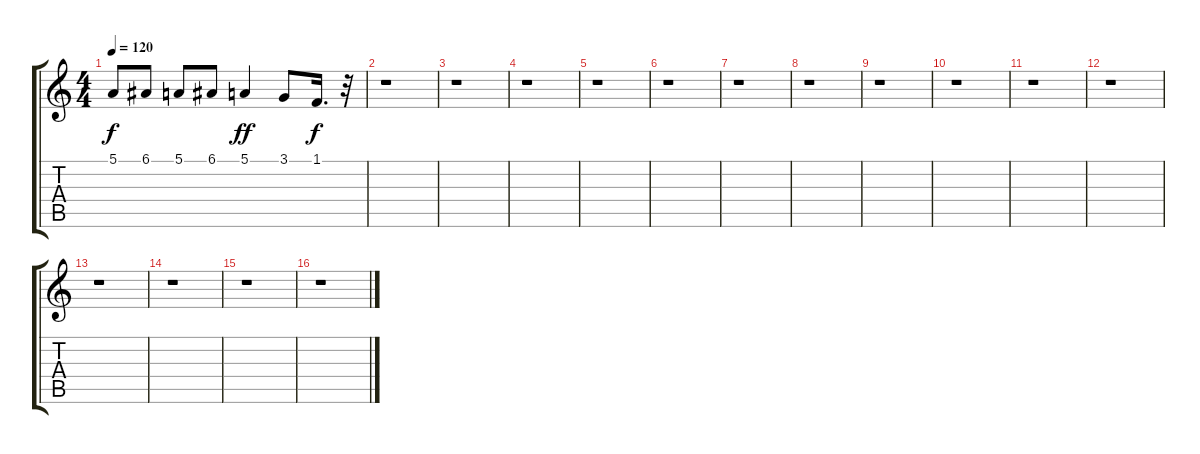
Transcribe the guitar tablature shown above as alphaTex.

\track "" {instrument flute}
\staff {score tabs}
\tuning (E4 B3 G3 D3 A2 E2) {hide}
\ts (4 4)
\tempo 120
\clef g2
\ks c
5.1.8{dy f} 6.1.8 5.1.8 6.1.8 5.1.4{dy ff} 3.1.8 1.1.16{d dy f} r.32 |
r.1 |
r.1 |
r.1 |
r.1 |
r.1 |
r.1 |
r.1 |
r.1 |
r.1 |
r.1 |
r.1 |
r.1 |
r.1 |
r.1 |
r.1
